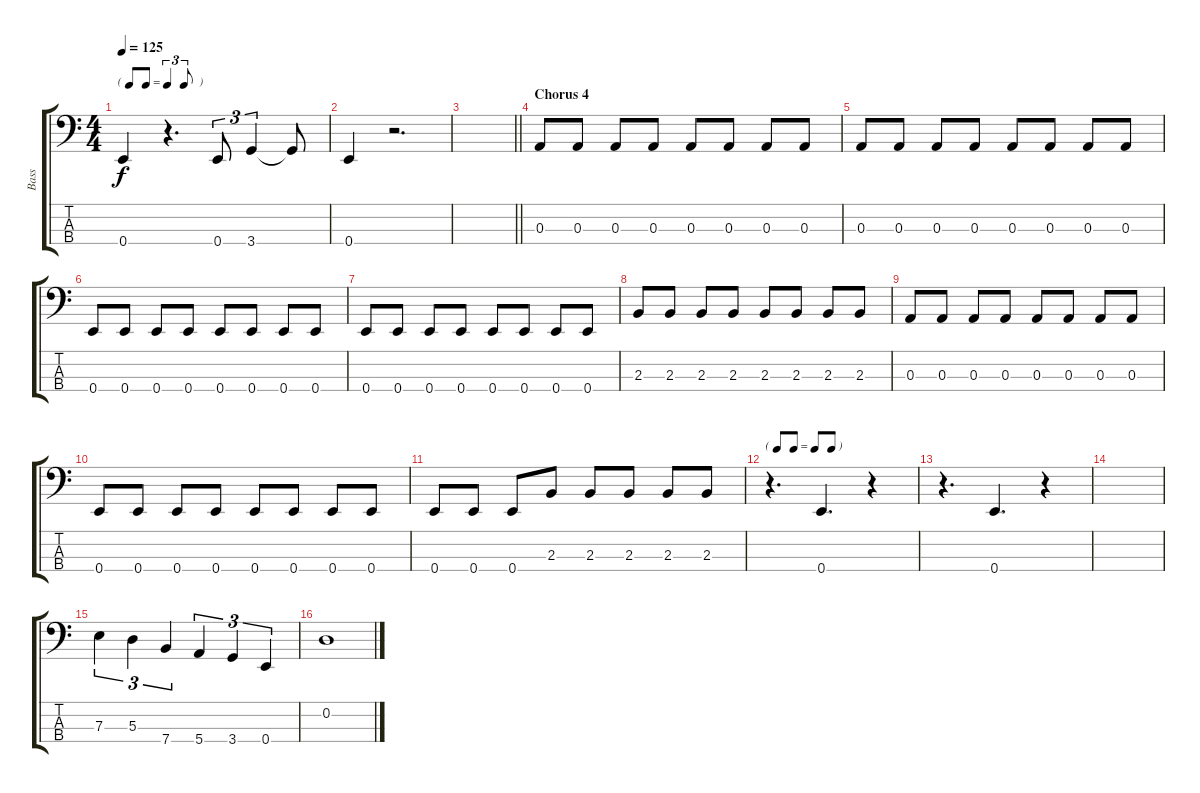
\track ("Bass" "Bass") {instrument electricbassfinger}
\staff {score tabs}
\tuning (G2 D2 A1 E1) {hide}
\ts (4 4)
\tf triplet8th
\tempo 125
\clef f4
\ks aminor
0.4.4{dy f} r.4{d} 0.4.8{tu (3 2)} 3.4.4{tu (3 2)} 3.4{t}.8 |
0.4.4 r.2{d} |
\barLineRight lightlight
|
\section ("" "Chorus 4")
0.3.8 0.3.8 0.3.8 0.3.8 0.3.8 0.3.8 0.3.8 0.3.8 |
0.3.8 0.3.8 0.3.8 0.3.8 0.3.8 0.3.8 0.3.8 0.3.8 |
0.4.8 0.4.8 0.4.8 0.4.8 0.4.8 0.4.8 0.4.8 0.4.8 |
0.4.8 0.4.8 0.4.8 0.4.8 0.4.8 0.4.8 0.4.8 0.4.8 |
2.3.8 2.3.8 2.3.8 2.3.8 2.3.8 2.3.8 2.3.8 2.3.8 |
0.3.8 0.3.8 0.3.8 0.3.8 0.3.8 0.3.8 0.3.8 0.3.8 |
0.4.8 0.4.8 0.4.8 0.4.8 0.4.8 0.4.8 0.4.8 0.4.8 |
0.4.8 0.4.8 0.4.8 2.3.8 2.3.8 2.3.8 2.3.8 2.3.8 |
\tf none
r.4{d} 0.4.4{d} r.4 |
r.4{d} 0.4.4{d} r.4 |
|
7.3.4{tu (3 2)} 5.3.4{tu (3 2)} 7.4.4{tu (3 2)} 5.4.4{tu (3 2)} 3.4.4{tu (3 2)} 0.4.4{tu (3 2)} |
0.2.1
